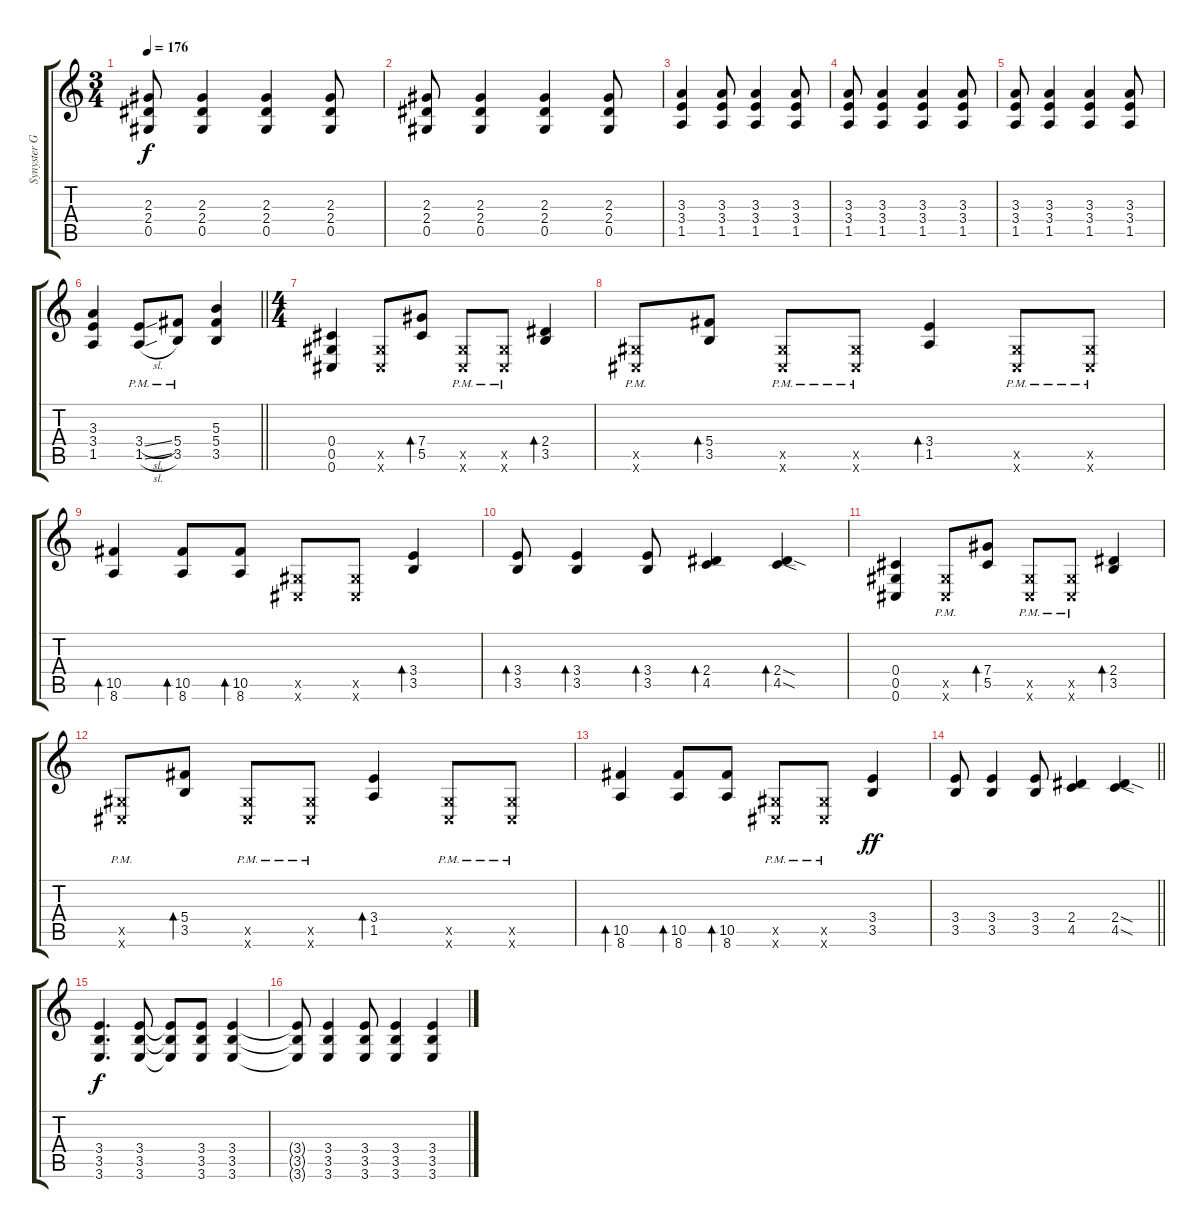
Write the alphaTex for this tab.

\track ("Synyster Gates" "Synyster G") {instrument distortionguitar}
\staff {score tabs}
\tuning (Eb4 Bb3 Gb3 Db3 Ab2 Db2) {hide}
\ts (3 4)
\tempo 176
\clef g2
\ks c
(2.3 2.4 0.5).8{dy f} (2.3 2.4 0.5).4 (2.3 2.4 0.5).4 (2.3 2.4 0.5).8 |
(2.3 2.4 0.5).8 (2.3 2.4 0.5).4 (2.3 2.4 0.5).4 (2.3 2.4 0.5).8 |
(3.3 3.4 1.5).4 (3.3 3.4 1.5).8 (3.3 3.4 1.5).4 (3.3 3.4 1.5).8 |
(3.3 3.4 1.5).8 (3.3 3.4 1.5).4 (3.3 3.4 1.5).4 (3.3 3.4 1.5).8 |
(3.3 3.4 1.5).8 (3.3 3.4 1.5).4 (3.3 3.4 1.5).4 (3.3 3.4 1.5).8 |
\barLineRight lightlight
(3.3 3.4 1.5).4 (3.4{sl} 1.5{sl pm}).8 (5.4 3.5{pm}).8 (5.3 5.4 3.5).4 |
\ts (4 4)
(0.4 0.5 0.6).4{volume 14 balance 16 instrument electricguitarclean} (0.5{x} 0.6{x}).8 (7.4 5.5).8{bd 60} (0.5{pm x} 0.6{pm x}).8 (0.5{pm x} 0.6{pm x}).8 (2.4 3.5).4{bd 60} |
(0.5{pm x} 0.6{pm x}).8 (5.4 3.5).8{bd 60} (0.5{pm x} 0.6{pm x}).8 (0.5{pm x} 0.6{pm x}).8 (3.4 1.5).4{bd 60} (0.5{pm x} 0.6{pm x}).8 (0.5{pm x} 0.6{pm x}).8 |
(10.5 8.6).4{bd 60} (10.5 8.6).8{bd 60} (10.5 8.6).8{bd 60} (0.5{x} 0.6{x}).8 (0.5{x} 0.6{x}).8 (3.4 3.5).4{bd 60} |
(3.4 3.5).8{bd 60} (3.4 3.5).4{bd 60} (3.4 3.5).8{bd 60} (2.4 4.5).4{bd 60} (2.4{sod} 4.5{sod}).4{bd 60} |
(0.4 0.5 0.6).4 (0.5{pm x} 0.6{pm x}).8 (7.4 5.5).8{bd 60} (0.5{pm x} 0.6{pm x}).8 (0.5{pm x} 0.6{pm x}).8 (2.4 3.5).4{bd 60} |
(0.5{pm x} 0.6{pm x}).8 (5.4 3.5).8{bd 60} (0.5{pm x} 0.6{pm x}).8 (0.5{pm x} 0.6{pm x}).8 (3.4 1.5).4{bd 60} (0.5{pm x} 0.6{pm x}).8 (0.5{pm x} 0.6{pm x}).8 |
(10.5 8.6).4{bd 60} (10.5 8.6).8{bd 60} (10.5 8.6).8{bd 60} (0.5{pm x} 0.6{pm x}).8 (0.5{pm x} 0.6{pm x}).8 (3.4 3.5).4{dy ff instrument distortionguitar} |
\barLineRight lightlight
(3.4 3.5).8 (3.4 3.5).4 (3.4 3.5).8 (2.4 4.5).4 (2.4{sod} 4.5{sod}).4 |
(3.4 3.5 3.6).4{d dy f} (3.4 3.5 3.6).8 (3.4{t} 3.5{t} 3.6{t}).8 (3.4 3.5 3.6).8 (3.4 3.5 3.6).4 |
(3.4{t} 3.5{t} 3.6{t}).8 (3.4 3.5 3.6).4 (3.4 3.5 3.6).8 (3.4 3.5 3.6).4 (3.4{sl} 3.5 3.6).4
